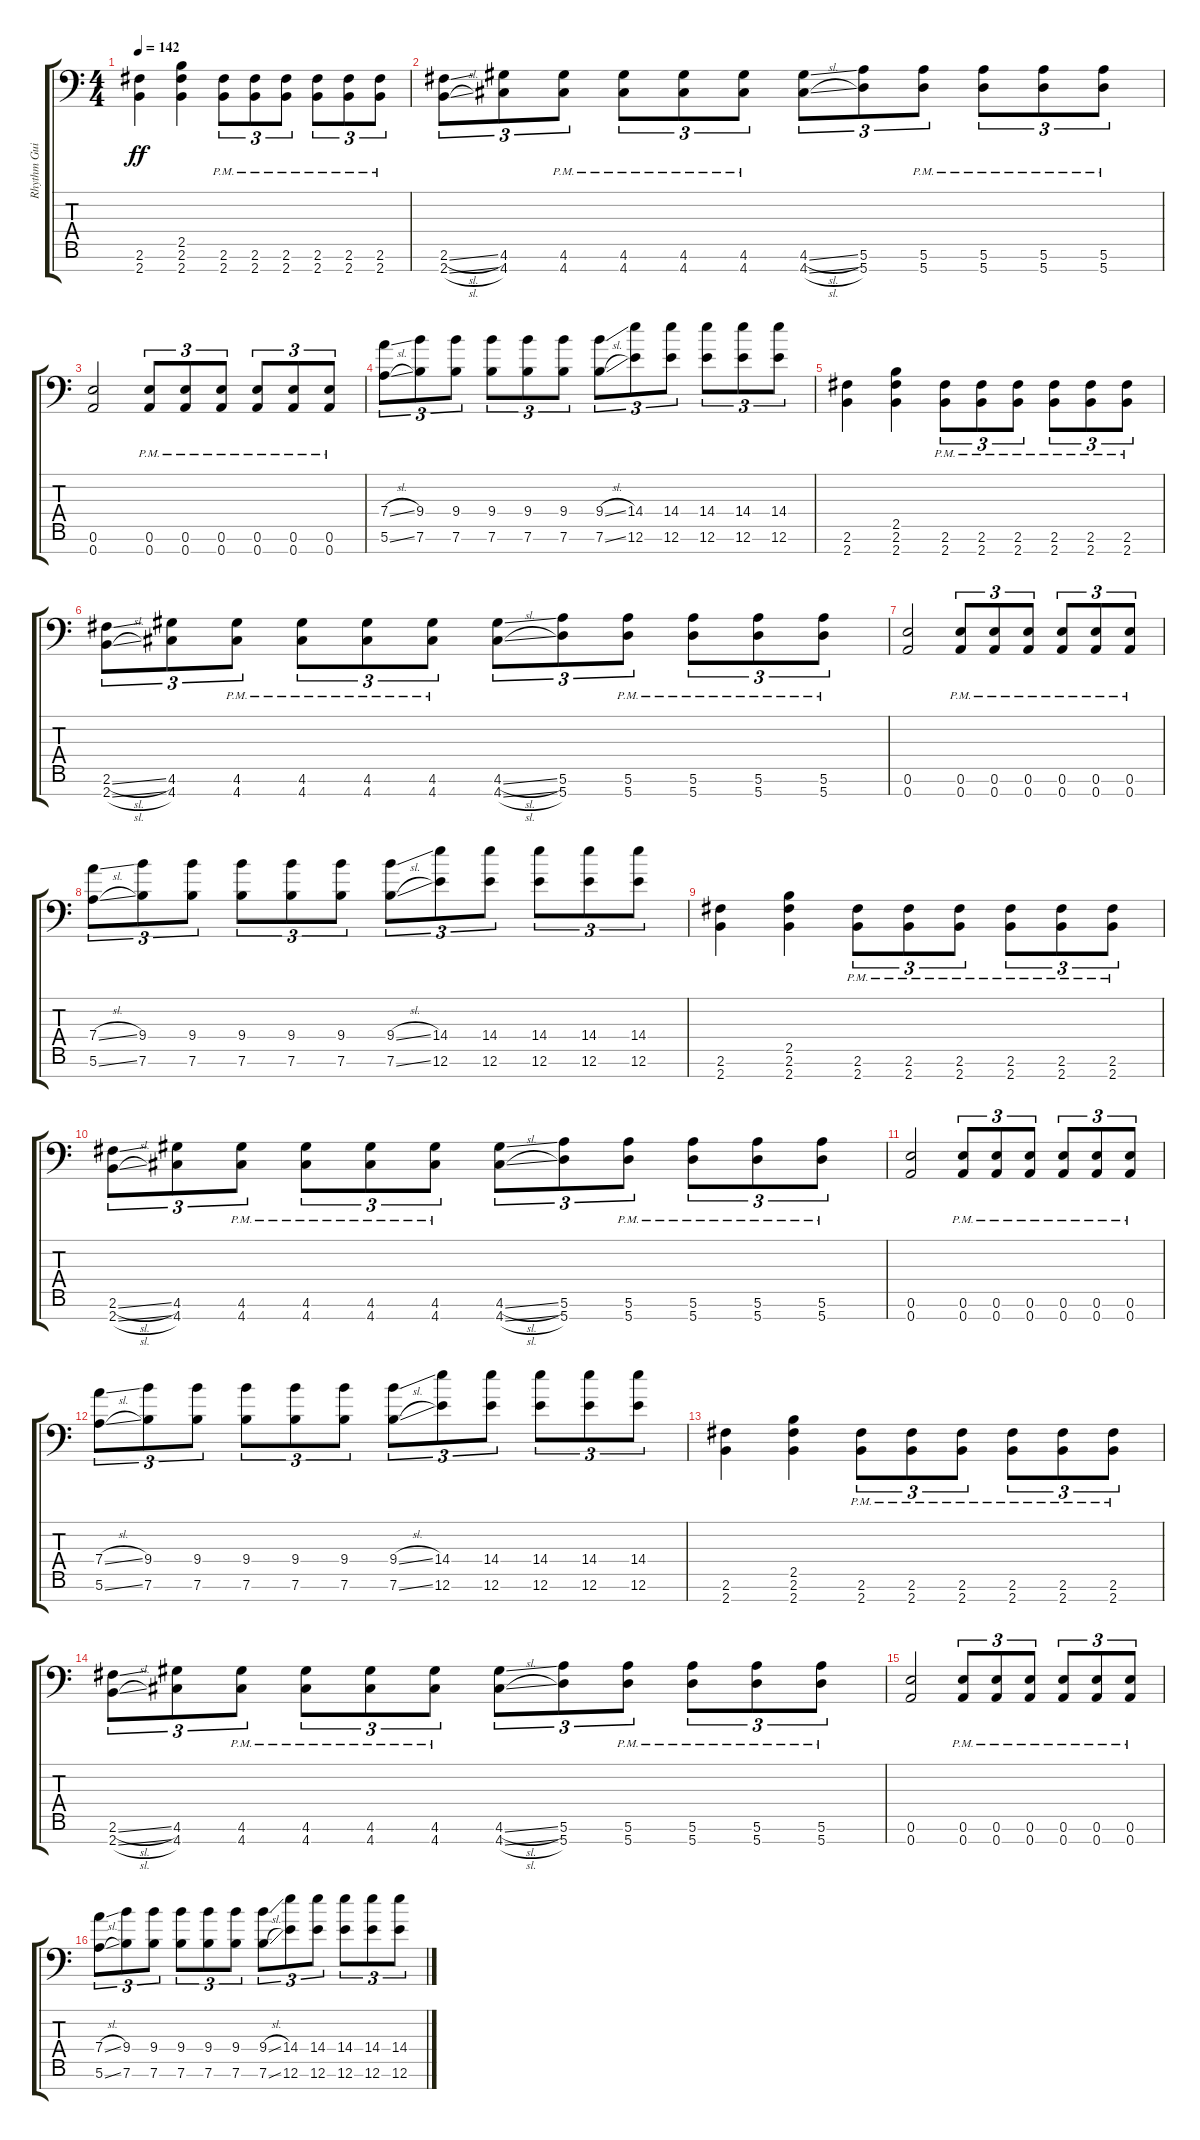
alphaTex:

\track ("Rhythm Guitar 2" "Rhythm Gui") {instrument overdrivenguitar}
\staff {score tabs}
\tuning (E4 B3 G3 D3 A2 E2 A1) {hide}
\ts (4 4)
\tempo 142
\clef f4
\ks c
(2.6 2.7).4{dy ff} (2.5 2.6 2.7).4 (2.6{pm} 2.7{pm}).8{tu (3 2)} (2.6{pm} 2.7{pm}).8{tu (3 2)} (2.6{pm} 2.7{pm}).8{tu (3 2)} (2.6{pm} 2.7{pm}).8{tu (3 2)} (2.6{pm} 2.7{pm}).8{tu (3 2)} (2.6{pm} 2.7{pm}).8{tu (3 2)} |
(2.6{sl} 2.7{sl}).8{tu (3 2)} (4.6 4.7).8{tu (3 2)} (4.6{pm} 4.7{pm}).8{tu (3 2)} (4.6{pm} 4.7{pm}).8{tu (3 2)} (4.6{pm} 4.7{pm}).8{tu (3 2)} (4.6{pm} 4.7{pm}).8{tu (3 2)} (4.6{sl} 4.7{sl}).8{tu (3 2)} (5.6 5.7).8{tu (3 2)} (5.6{pm} 5.7{pm}).8{tu (3 2)} (5.6{pm} 5.7{pm}).8{tu (3 2)} (5.6{pm} 5.7{pm}).8{tu (3 2)} (5.6{pm} 5.7{pm}).8{tu (3 2)} |
(0.6 0.7).2 (0.6{pm} 0.7{pm}).8{tu (3 2)} (0.6{pm} 0.7{pm}).8{tu (3 2)} (0.6{pm} 0.7{pm}).8{tu (3 2)} (0.6{pm} 0.7{pm}).8{tu (3 2)} (0.6{pm} 0.7{pm}).8{tu (3 2)} (0.6{pm} 0.7{pm}).8{tu (3 2)} |
(7.4{sl} 5.6{sl}).8{tu (3 2)} (9.4 7.6).8{tu (3 2)} (9.4 7.6).8{tu (3 2)} (9.4 7.6).8{tu (3 2)} (9.4 7.6).8{tu (3 2)} (9.4 7.6).8{tu (3 2)} (9.4{sl} 7.6{sl}).8{tu (3 2)} (14.4 12.6).8{tu (3 2)} (14.4 12.6).8{tu (3 2)} (14.4 12.6).8{tu (3 2)} (14.4 12.6).8{tu (3 2)} (14.4 12.6).8{tu (3 2)} |
(2.6 2.7).4 (2.5 2.6 2.7).4 (2.6{pm} 2.7{pm}).8{tu (3 2)} (2.6{pm} 2.7{pm}).8{tu (3 2)} (2.6{pm} 2.7{pm}).8{tu (3 2)} (2.6{pm} 2.7{pm}).8{tu (3 2)} (2.6{pm} 2.7{pm}).8{tu (3 2)} (2.6{pm} 2.7{pm}).8{tu (3 2)} |
(2.6{sl} 2.7{sl}).8{tu (3 2)} (4.6 4.7).8{tu (3 2)} (4.6{pm} 4.7{pm}).8{tu (3 2)} (4.6{pm} 4.7{pm}).8{tu (3 2)} (4.6{pm} 4.7{pm}).8{tu (3 2)} (4.6{pm} 4.7{pm}).8{tu (3 2)} (4.6{sl} 4.7{sl}).8{tu (3 2)} (5.6 5.7).8{tu (3 2)} (5.6{pm} 5.7{pm}).8{tu (3 2)} (5.6{pm} 5.7{pm}).8{tu (3 2)} (5.6{pm} 5.7{pm}).8{tu (3 2)} (5.6{pm} 5.7{pm}).8{tu (3 2)} |
(0.6 0.7).2 (0.6{pm} 0.7{pm}).8{tu (3 2)} (0.6{pm} 0.7{pm}).8{tu (3 2)} (0.6{pm} 0.7{pm}).8{tu (3 2)} (0.6{pm} 0.7{pm}).8{tu (3 2)} (0.6{pm} 0.7{pm}).8{tu (3 2)} (0.6{pm} 0.7{pm}).8{tu (3 2)} |
(7.4{sl} 5.6{sl}).8{tu (3 2)} (9.4 7.6).8{tu (3 2)} (9.4 7.6).8{tu (3 2)} (9.4 7.6).8{tu (3 2)} (9.4 7.6).8{tu (3 2)} (9.4 7.6).8{tu (3 2)} (9.4{sl} 7.6{sl}).8{tu (3 2)} (14.4 12.6).8{tu (3 2)} (14.4 12.6).8{tu (3 2)} (14.4 12.6).8{tu (3 2)} (14.4 12.6).8{tu (3 2)} (14.4 12.6).8{tu (3 2)} |
(2.6 2.7).4 (2.5 2.6 2.7).4 (2.6{pm} 2.7{pm}).8{tu (3 2)} (2.6{pm} 2.7{pm}).8{tu (3 2)} (2.6{pm} 2.7{pm}).8{tu (3 2)} (2.6{pm} 2.7{pm}).8{tu (3 2)} (2.6{pm} 2.7{pm}).8{tu (3 2)} (2.6{pm} 2.7{pm}).8{tu (3 2)} |
(2.6{sl} 2.7{sl}).8{tu (3 2)} (4.6 4.7).8{tu (3 2)} (4.6{pm} 4.7{pm}).8{tu (3 2)} (4.6{pm} 4.7{pm}).8{tu (3 2)} (4.6{pm} 4.7{pm}).8{tu (3 2)} (4.6{pm} 4.7{pm}).8{tu (3 2)} (4.6{sl} 4.7{sl}).8{tu (3 2)} (5.6 5.7).8{tu (3 2)} (5.6{pm} 5.7{pm}).8{tu (3 2)} (5.6{pm} 5.7{pm}).8{tu (3 2)} (5.6{pm} 5.7{pm}).8{tu (3 2)} (5.6{pm} 5.7{pm}).8{tu (3 2)} |
(0.6 0.7).2 (0.6{pm} 0.7{pm}).8{tu (3 2)} (0.6{pm} 0.7{pm}).8{tu (3 2)} (0.6{pm} 0.7{pm}).8{tu (3 2)} (0.6{pm} 0.7{pm}).8{tu (3 2)} (0.6{pm} 0.7{pm}).8{tu (3 2)} (0.6{pm} 0.7{pm}).8{tu (3 2)} |
(7.4{sl} 5.6{sl}).8{tu (3 2)} (9.4 7.6).8{tu (3 2)} (9.4 7.6).8{tu (3 2)} (9.4 7.6).8{tu (3 2)} (9.4 7.6).8{tu (3 2)} (9.4 7.6).8{tu (3 2)} (9.4{sl} 7.6{sl}).8{tu (3 2)} (14.4 12.6).8{tu (3 2)} (14.4 12.6).8{tu (3 2)} (14.4 12.6).8{tu (3 2)} (14.4 12.6).8{tu (3 2)} (14.4 12.6).8{tu (3 2)} |
(2.6 2.7).4 (2.5 2.6 2.7).4 (2.6{pm} 2.7{pm}).8{tu (3 2)} (2.6{pm} 2.7{pm}).8{tu (3 2)} (2.6{pm} 2.7{pm}).8{tu (3 2)} (2.6{pm} 2.7{pm}).8{tu (3 2)} (2.6{pm} 2.7{pm}).8{tu (3 2)} (2.6{pm} 2.7{pm}).8{tu (3 2)} |
(2.6{sl} 2.7{sl}).8{tu (3 2)} (4.6 4.7).8{tu (3 2)} (4.6{pm} 4.7{pm}).8{tu (3 2)} (4.6{pm} 4.7{pm}).8{tu (3 2)} (4.6{pm} 4.7{pm}).8{tu (3 2)} (4.6{pm} 4.7{pm}).8{tu (3 2)} (4.6{sl} 4.7{sl}).8{tu (3 2)} (5.6 5.7).8{tu (3 2)} (5.6{pm} 5.7{pm}).8{tu (3 2)} (5.6{pm} 5.7{pm}).8{tu (3 2)} (5.6{pm} 5.7{pm}).8{tu (3 2)} (5.6{pm} 5.7{pm}).8{tu (3 2)} |
(0.6 0.7).2 (0.6{pm} 0.7{pm}).8{tu (3 2)} (0.6{pm} 0.7{pm}).8{tu (3 2)} (0.6{pm} 0.7{pm}).8{tu (3 2)} (0.6{pm} 0.7{pm}).8{tu (3 2)} (0.6{pm} 0.7{pm}).8{tu (3 2)} (0.6{pm} 0.7{pm}).8{tu (3 2)} |
(7.4{sl} 5.6{sl}).8{tu (3 2)} (9.4 7.6).8{tu (3 2)} (9.4 7.6).8{tu (3 2)} (9.4 7.6).8{tu (3 2)} (9.4 7.6).8{tu (3 2)} (9.4 7.6).8{tu (3 2)} (9.4{sl} 7.6{sl}).8{tu (3 2)} (14.4 12.6).8{tu (3 2)} (14.4 12.6).8{tu (3 2)} (14.4 12.6).8{tu (3 2)} (14.4 12.6).8{tu (3 2)} (14.4 12.6).8{tu (3 2)}
